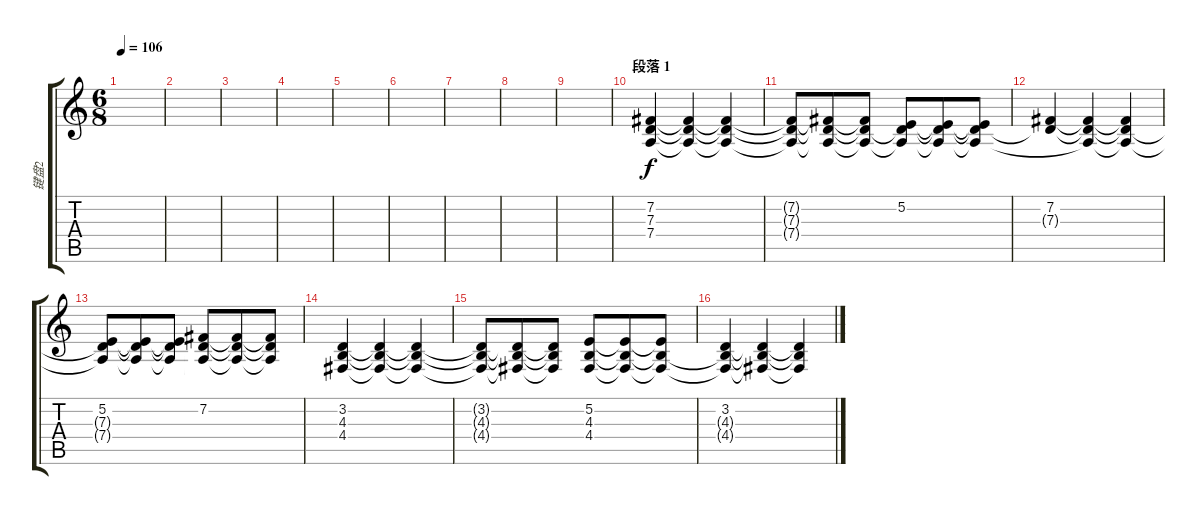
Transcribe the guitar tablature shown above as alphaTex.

\track ("键盘2" "键盘2") {instrument stringensemble2}
\staff {score tabs}
\tuning (E4 B3 G3 D3 A2 E2) {hide}
\ts (6 8)
\tempo 106
\clef g2
\ks c
|
|
|
|
|
|
|
|
|
\section ("" "段落 1")
(7.2 7.3 7.4).4 (7.2{t} 7.3{t} 7.4{t}).4 (7.2{t} 7.3{t} 7.4{t}).4 |
(7.2{t} 7.3{t} 7.4{t}).8 (7.2{t} 7.3{t} 7.4{t}).8 (7.2{t} 7.3{t} 7.4{t}).8 (5.2 7.3{t} 7.4{t}).8 (5.2{t} 7.3{t} 7.4{t}).8 (5.2{t} 7.3{t} 7.4{t}).8 |
(7.2 7.3{t}).4 (7.2{t} 7.3{t} 7.4{t}).4 (7.2{t} 7.3{t} 7.4{t}).4 |
(5.2 7.3{t} 7.4{t}).8 (5.2{t} 7.3{t} 7.4{t}).8 (5.2{t} 7.3{t} 7.4{t}).8 (7.2 7.3{t} 7.4{t}).8 (7.2{t} 7.3{t} 7.4{t}).8 (7.2{t} 7.3{t} 7.4{t}).8 |
(3.2 4.3 4.4).4 (3.2{t} 4.3{t} 4.4{t}).4 (3.2{t} 4.3{t} 4.4{t}).4 |
(3.2{t} 4.3{t} 4.4{t}).8 (3.2{t} 4.3{t} 4.4{t}).8 (3.2{t} 4.3{t} 4.4{t}).8 (5.2 4.3 4.4).8 (5.2{t} 4.3{t} 4.4{t}).8 (5.2{t} 4.3{t} 4.4{t}).8 |
(3.2 4.3{t} 4.4{t}).4 (3.2{t} 4.3{t} 4.4{t}).4 (3.2{t} 4.3{t} 4.4{t}).4
